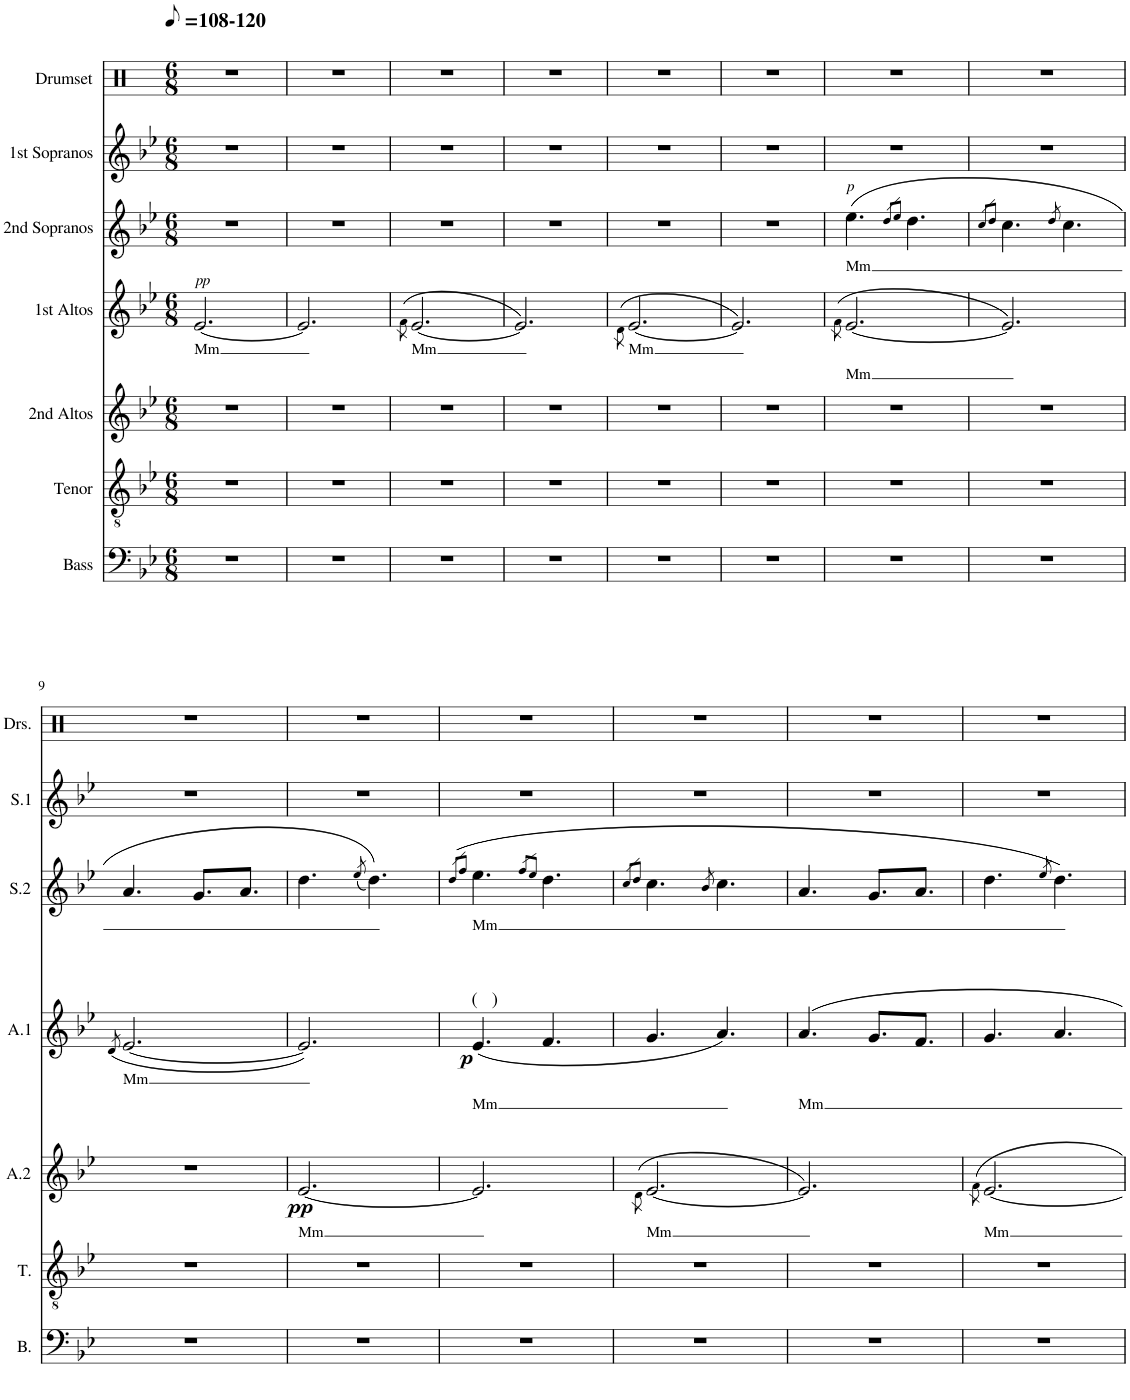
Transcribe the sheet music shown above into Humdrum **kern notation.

**kern	**kern	**kern	**text	**dynam	**kern	**text	**dynam	**kern	**text	**kern	**kern
*part7	*part6	*part5	*part5	*part5	*part4	*part4	*part4	*part3	*part3	*part2	*part1
*staff7	*staff6	*staff5	*staff5	*staff5	*staff4	*staff4	*staff4	*staff3	*staff3	*staff2	*staff1
*I"Bass	*I"Tenor	*I"2nd Altos	*	*	*I"1st Altos	*	*	*I"2nd Sopranos	*	*I"1st Sopranos	*I"Drumset
*I'B.	*I'T.	*I'A.2	*	*	*I'A.1	*	*	*I'S.2	*	*I'S.1	*I'Drs.
*clefF4	*clefGv2	*clefG2	*	*	*clefG2	*	*	*clefG2	*	*clefG2	*clefX
*k[b-e-]	*k[b-e-]	*k[b-e-]	*	*	*k[b-e-]	*	*	*k[b-e-]	*	*k[b-e-]	*k[]
*M6/8	*M6/8	*M6/8	*	*	*M6/8	*	*	*M6/8	*	*M6/8	*M6/8
*MM54	*MM54	*MM54	*	*	*MM54	*	*	*MM54	*	*MM54	*MM54
=1	=1	=1	=1	=1	=1	=1	=1	=1	=1	=1	=1
!	!	!	!	!	!	!	!	!	!	!	!LO:TX:a:B:t=-120
!	!	!	!	!	!LO:TX:a:i:t=pp	!	!	!	!	!	!
!	!	!	!	!	!	!LO:LY:b	!	!	!	!	!
2.r	2.r	2.r	.	.	[2.e-/	Mm	.	2.r	.	2.r	2.r
=2	=2	=2	=2	=2	=2	=2	=2	=2	=2	=2	=2
2.r	2.r	2.r	.	.	2.e-/]	.	.	2.r	.	2.r	2.r
=3	=3	=3	=3	=3	=3	=3	=3	=3	=3	=3	=3
.	.	.	.	.	(8qf\	.	.	.	.	.	.
!	!	!	!	!	!	!LO:LY:b	!	!	!	!	!
2.r	2.r	2.r	.	.	[2.e-/	Mm	.	2.r	.	2.r	2.r
=4	=4	=4	=4	=4	=4	=4	=4	=4	=4	=4	=4
2.r	2.r	2.r	.	.	2.e-/])	.	.	2.r	.	2.r	2.r
=5	=5	=5	=5	=5	=5	=5	=5	=5	=5	=5	=5
.	.	.	.	.	(8qd\	.	.	.	.	.	.
!	!	!	!	!	!	!LO:LY:b	!	!	!	!	!
2.r	2.r	2.r	.	.	[2.e-/	Mm	.	2.r	.	2.r	2.r
=6	=6	=6	=6	=6	=6	=6	=6	=6	=6	=6	=6
2.r	2.r	2.r	.	.	2.e-/])	.	.	2.r	.	2.r	2.r
=7	=7	=7	=7	=7	=7	=7	=7	=7	=7	=7	=7
.	.	.	.	.	(8qf\	.	.	.	.	.	.
!	!	!	!	!	!	!	!	!LO:TX:a:i:t=p	!	!	!
!	!	!	!	!	!	!LO:LY:b	!	!	!LO:LY:b	!	!
2.r	2.r	2.r	.	.	[2.e-/	Mm	.	(4.ee-\	Mm	2.r	2.r
.	.	.	.	.	.	.	.	8qdd/L	.	.	.
.	.	.	.	.	.	.	.	8qee-/J	.	.	.
.	.	.	.	.	.	.	.	4.dd\	.	.	.
=8	=8	=8	=8	=8	=8	=8	=8	=8	=8	=8	=8
.	.	.	.	.	.	.	.	8qcc/L	.	.	.
.	.	.	.	.	.	.	.	8qdd/J	.	.	.
2.r	2.r	2.r	.	.	2.e-/])	.	.	4.cc\	.	2.r	2.r
.	.	.	.	.	.	.	.	8qdd/	.	.	.
.	.	.	.	.	.	.	.	4.cc\	.	.	.
!!LO:LB:g=z
=9	=9	=9	=9	=9	=9	=9	=9	=9	=9	=9	=9
.	.	.	.	.	(8qd/	.	.	.	.	.	.
!	!	!	!	!	!	!LO:LY:b	!	!	!	!	!
2.r	2.r	2.r	.	.	[2.e-/	Mm	.	4.a/	.	2.r	2.r
.	.	.	.	.	.	.	.	8.g/L	.	.	.
.	.	.	.	.	.	.	.	8.a/J	.	.	.
=10	=10	=10	=10	=10	=10	=10	=10	=10	=10	=10	=10
!	!	!	!LO:LY:b	!LO:DY:b	!	!	!	!	!	!	!
2.r	2.r	[2.e-/	Mm	pp	2.e-/])	.	.	4.dd\	.	2.r	2.r
.	.	.	.	.	.	.	.	(8qee-/	.	.	.
.	.	.	.	.	.	.	.	4.dd\))	.	.	.
=11	=11	=11	=11	=11	=11	=11	=11	=11	=11	=11	=11
.	.	.	.	.	.	.	.	(8qdd/L	.	.	.
.	.	.	.	.	.	.	.	8qff/J	.	.	.
!	!	!	!	!	!LO:TX:a:t=(   )	!	!	!	!	!	!
!	!	!	!	!	!	!LO:LY:b	!LO:DY:b	!	!LO:LY:b	!	!
2.r	2.r	2.e-/]	.	.	(4.e-/	Mm	p	4.ee-\	Mm	2.r	2.r
.	.	.	.	.	.	.	.	8qff/L	.	.	.
.	.	.	.	.	.	.	.	8qee-/J	.	.	.
.	.	.	.	.	4.f/	.	.	4.dd\	.	.	.
=12	=12	=12	=12	=12	=12	=12	=12	=12	=12	=12	=12
.	.	.	.	.	.	.	.	8qcc/L	.	.	.
.	.	(8qd\	.	.	.	.	.	8qdd/J	.	.	.
!	!	!	!LO:LY:b	!	!	!	!	!	!	!	!
2.r	2.r	[2.e-/	Mm	.	4.g/	.	.	4.cc\	.	2.r	2.r
.	.	.	.	.	.	.	.	8qb-/	.	.	.
.	.	.	.	.	4.a/)	.	.	4.cc\	.	.	.
=13	=13	=13	=13	=13	=13	=13	=13	=13	=13	=13	=13
!	!	!	!	!	!	!LO:LY:b	!	!	!	!	!
2.r	2.r	2.e-/])	.	.	4.a/	Mm	.	4.a/	.	2.r	2.r
.	.	.	.	.	8.g/L	.	.	8.g/L	.	.	.
.	.	.	.	.	8.f/J	.	.	8.a/J	.	.	.
=14	=14	=14	=14	=14	=14	=14	=14	=14	=14	=14	=14
.	.	8qf\	.	.	.	.	.	.	.	.	.
!	!	!	!LO:LY:b	!	!	!	!	!	!	!	!
2.r	2.r	[2.e-/	Mm	.	4.g/	.	.	4.dd\	.	2.r	2.r
.	.	.	.	.	.	.	.	8qee-/	.	.	.
.	.	.	.	.	4.a/	.	.	4.dd\)	.	.	.
=	=	=	=	=	=	=	=	=	=	=	=
*-	*-	*-	*-	*-	*-	*-	*-	*-	*-	*-	*-
